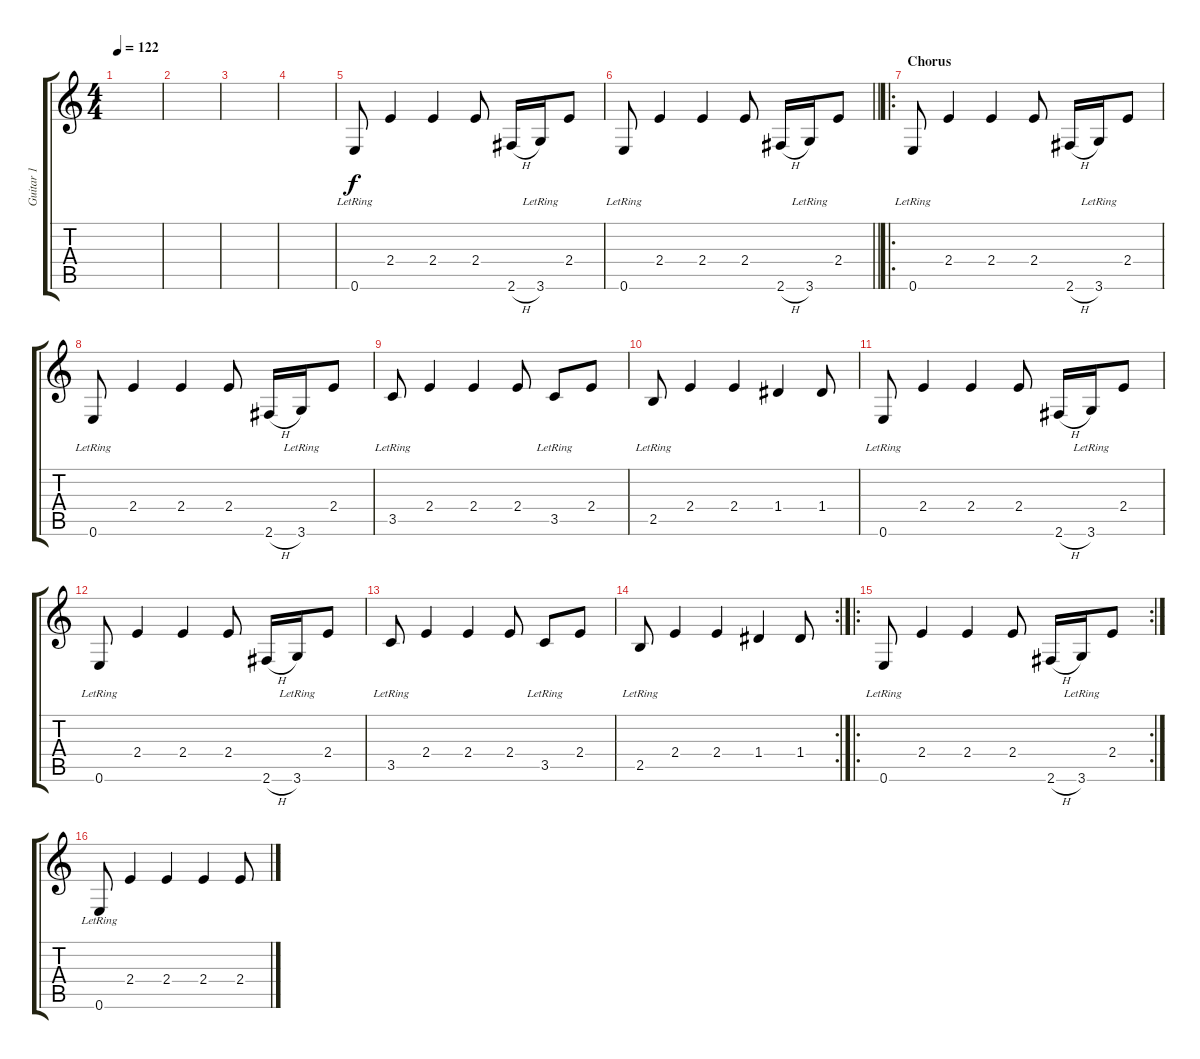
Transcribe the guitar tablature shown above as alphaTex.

\track ("Guitar 1" "Guitar 1") {instrument electricguitarclean}
\staff {score tabs}
\tuning (E4 B3 G3 D3 A2 E2) {hide}
\ts (4 4)
\tempo 122
\clef g2
\ks c
|
|
|
|
0.6{lr}.8 2.4.4 2.4.4 2.4.8 2.6{h}.16 3.6{lr}.16 2.4.8 |
\barLineRight lightlight
0.6{lr}.8 2.4.4 2.4.4 2.4.8 2.6{h}.16 3.6{lr}.16 2.4.8 |
\ro
\section ("" "Chorus")
0.6{lr}.8 2.4.4 2.4.4 2.4.8 2.6{h}.16 3.6{lr}.16 2.4.8 |
0.6{lr}.8 2.4.4 2.4.4 2.4.8 2.6{h}.16 3.6{lr}.16 2.4.8 |
3.5{lr}.8 2.4.4 2.4.4 2.4.8 3.5{lr}.8 2.4.8 |
2.5{lr}.8 2.4.4 2.4.4 1.4.4 1.4.8 |
0.6{lr}.8 2.4.4 2.4.4 2.4.8 2.6{h}.16 3.6{lr}.16 2.4.8 |
0.6{lr}.8 2.4.4 2.4.4 2.4.8 2.6{h}.16 3.6{lr}.16 2.4.8 |
3.5{lr}.8 2.4.4 2.4.4 2.4.8 3.5{lr}.8 2.4.8 |
\rc 2
2.5{lr}.8 2.4.4 2.4.4 1.4.4 1.4.8 |
\ro
\rc 2
0.6{lr}.8 2.4.4 2.4.4 2.4.8 2.6{h}.16 3.6{lr}.16 2.4.8 |
0.6{lr}.8 2.4.4 2.4.4 2.4.4 2.4.8
